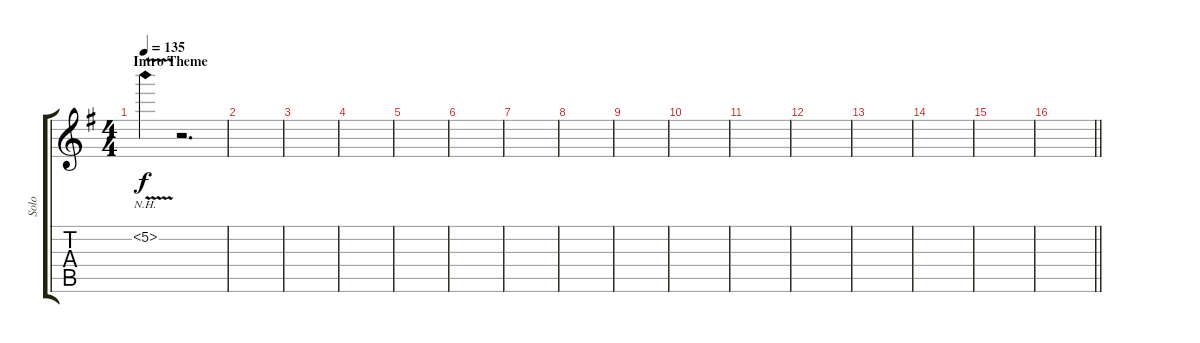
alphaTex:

\track ("Solo" "Solo") {instrument distortionguitar}
\staff {score tabs}
\tuning (E4 B3 G3 D3 A2 E2) {hide}
\ts (4 4)
\section ("" "Intro Theme")
\tempo 135
\clef g2
\ks eminor
5.2{nh v}.4{dy f} r.2{d} |
|
|
|
|
|
|
|
|
|
|
|
|
|
|
\barLineRight lightlight
